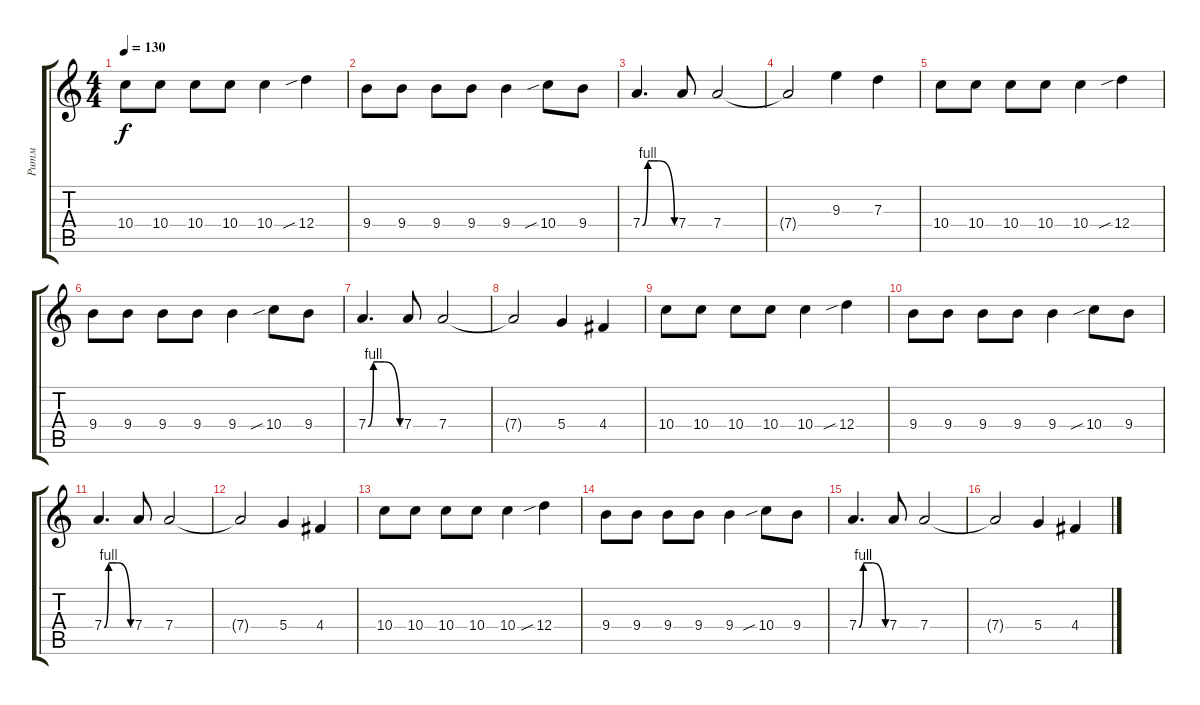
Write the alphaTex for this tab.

\track ("Ритм" "Ритм") {instrument distortionguitar}
\staff {score tabs}
\tuning (E4 B3 G3 D3 A2 E2) {hide}
\ts (4 4)
\tempo 130
\clef g2
\ks c
10.4.8{dy f} 10.4.8 10.4.8 10.4.8 10.4.4 12.4{sib}.4 |
9.4.8 9.4.8 9.4.8 9.4.8 9.4.4 10.4{sib}.8 9.4.8 |
7.4{be (custom 0 0 10 4 20 4 30 4 60 0)}.4{d} 7.4.8 7.4.2 |
7.4{t}.2 9.3.4 7.3.4 |
10.4.8 10.4.8 10.4.8 10.4.8 10.4.4 12.4{sib}.4 |
9.4.8 9.4.8 9.4.8 9.4.8 9.4.4 10.4{sib}.8 9.4.8 |
7.4{be (custom 0 0 10 4 20 4 30 4 60 0)}.4{d} 7.4.8 7.4.2 |
7.4{t}.2 5.4.4 4.4.4 |
10.4.8 10.4.8 10.4.8 10.4.8 10.4.4 12.4{sib}.4 |
9.4.8 9.4.8 9.4.8 9.4.8 9.4.4 10.4{sib}.8 9.4.8 |
7.4{be (custom 0 0 10 4 20 4 30 4 60 0)}.4{d} 7.4.8 7.4.2 |
7.4{t}.2 5.4.4 4.4.4 |
10.4.8 10.4.8 10.4.8 10.4.8 10.4.4 12.4{sib}.4 |
9.4.8 9.4.8 9.4.8 9.4.8 9.4.4 10.4{sib}.8 9.4.8 |
7.4{be (custom 0 0 10 4 20 4 30 4 60 0)}.4{d} 7.4.8 7.4.2 |
7.4{t}.2 5.4.4 4.4.4
